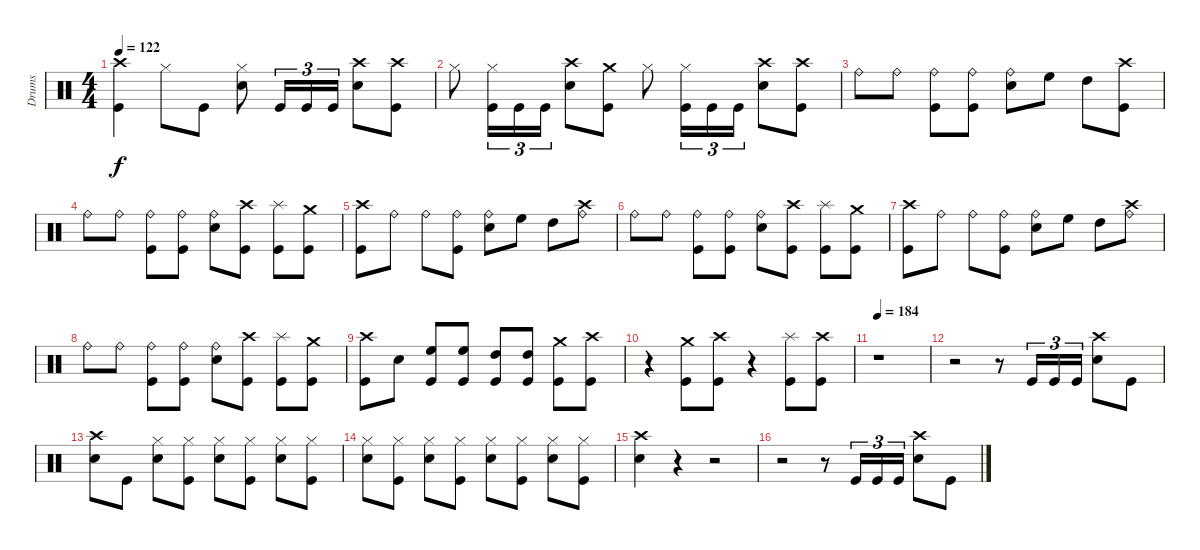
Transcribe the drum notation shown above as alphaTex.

\track ("Drums" "Drums") {instrument percussion}
\staff {score}
\articulation defaults
\ts (4 4)
\tempo 122
\clef neutral
\ks c
("Kick (hit)" "Crash high (hit)").4{dy f} "Hi-Hat (closed)".8 "Kick (hit)".8 ("Hi-Hat (closed)" "Snare (hit) 2").8 "Kick (hit)".16{tu (3 2)} "Kick (hit)".16{tu (3 2)} "Kick (hit)".16{tu (3 2)} ("Crash high (hit)" "Snare (hit) 2").8 ("Kick (hit)" "Crash high (hit)").8 |
"Hi-Hat (closed)".8 ("Kick (hit)" "Hi-Hat (closed)").16{tu (3 2)} "Kick (hit)".16{tu (3 2)} "Kick (hit)".16{tu (3 2)} ("Crash high (hit)" "Snare (hit) 2").8 ("Kick (hit)" "Crash medium (hit)").8 "Hi-Hat (closed)".8 ("Kick (hit)" "Hi-Hat (closed)").16{tu (3 2)} "Kick (hit)".16{tu (3 2)} "Kick (hit)".16{tu (3 2)} ("Crash high (hit)" "Snare (hit) 2").8 ("Kick (hit)" "Crash high (hit)").8 |
"Ride (bell)".8 "Ride (bell)".8 ("Kick (hit)" "Ride (bell)").8 ("Kick (hit)" "Ride (bell)").8 ("Ride (bell)" "Snare (hit) 2").8 "High Floor Tom (hit)".8 "High Tom (hit)".8 ("Kick (hit)" "Crash high (hit)").8 |
"Ride (bell)".8 "Ride (bell)".8 ("Kick (hit)" "Ride (bell)").8 ("Kick (hit)" "Ride (bell)").8 ("Ride (bell)" "Snare (hit) 2").8 ("Kick (hit)" "Crash high (hit)").8 ("Kick (hit)" "Splash (hit)").8 ("Kick (hit)" "Crash medium (hit)").8 |
("Kick (hit)" "Crash high (hit)").8 "Ride (bell)".8 "Ride (bell)".8 ("Kick (hit)" "Ride (bell)").8 ("Ride (bell)" "Snare (hit) 2").8 "High Floor Tom (hit)".8 "High Tom (hit)".8 ("Ride (bell)" "Crash high (hit)").8 |
"Ride (bell)".8 "Ride (bell)".8 ("Kick (hit)" "Ride (bell)").8 ("Kick (hit)" "Ride (bell)").8 ("Ride (bell)" "Snare (hit) 2").8 ("Kick (hit)" "Crash high (hit)").8 ("Kick (hit)" "Splash (hit)").8 ("Kick (hit)" "Crash medium (hit)").8 |
("Kick (hit)" "Crash high (hit)").8 "Ride (bell)".8 "Ride (bell)".8 ("Kick (hit)" "Ride (bell)").8 ("Ride (bell)" "Snare (hit) 2").8 "High Floor Tom (hit)".8 "High Tom (hit)".8 ("Ride (bell)" "Crash high (hit)").8 |
"Ride (bell)".8 "Ride (bell)".8 ("Kick (hit)" "Ride (bell)").8 ("Kick (hit)" "Ride (bell)").8 ("Ride (bell)" "Snare (hit) 2").8 ("Kick (hit)" "Crash high (hit)").8 ("Kick (hit)" "Splash (hit)").8 ("Kick (hit)" "Crash medium (hit)").8 |
("Kick (hit)" "Crash high (hit)").8 "Snare (hit) 2".8 ("Kick (hit)" "High Floor Tom (hit)").8 ("Kick (hit)" "High Floor Tom (hit)").8 ("Kick (hit)" "High Tom (hit)").8 ("Kick (hit)" "High Tom (hit)").8 ("Kick (hit)" "Crash medium (hit)").8 ("Kick (hit)" "Crash high (hit)").8 |
r.4 ("Kick (hit)" "Crash medium (hit)").8 ("Kick (hit)" "Crash high (hit)").8 r.4 ("Kick (hit)" "Splash (hit)").8 ("Kick (hit)" "Crash high (hit)").8 |
\tempo 184
r.1 |
r.2 r.8 "Kick (hit)".16{tu (3 2)} "Kick (hit)".16{tu (3 2)} "Kick (hit)".16{tu (3 2)} ("Crash high (hit)" "Snare (hit) 2").8 "Kick (hit)".8 |
("Crash high (hit)" "Snare (hit) 2").8 "Kick (hit)".8 ("Hi-Hat (closed)" "Snare (hit) 2").8 ("Kick (hit)" "Hi-Hat (closed)").8 ("Hi-Hat (closed)" "Snare (hit) 2").8 ("Kick (hit)" "Hi-Hat (closed)").8 ("Hi-Hat (closed)" "Snare (hit) 2").8 ("Kick (hit)" "Hi-Hat (closed)").8 |
("Hi-Hat (closed)" "Snare (hit) 2").8 ("Kick (hit)" "Hi-Hat (closed)").8 ("Hi-Hat (closed)" "Snare (hit) 2").8 ("Kick (hit)" "Hi-Hat (closed)").8 ("Hi-Hat (closed)" "Snare (hit) 2").8 ("Kick (hit)" "Hi-Hat (closed)").8 ("Hi-Hat (closed)" "Snare (hit) 2").8 ("Kick (hit)" "Hi-Hat (closed)").8 |
("Snare (hit) 2" "Crash high (hit)").4 r.4 r.2 |
r.2 r.8 "Kick (hit)".16{tu (3 2)} "Kick (hit)".16{tu (3 2)} "Kick (hit)".16{tu (3 2)} ("Crash high (hit)" "Snare (hit) 2").8 "Kick (hit)".8
